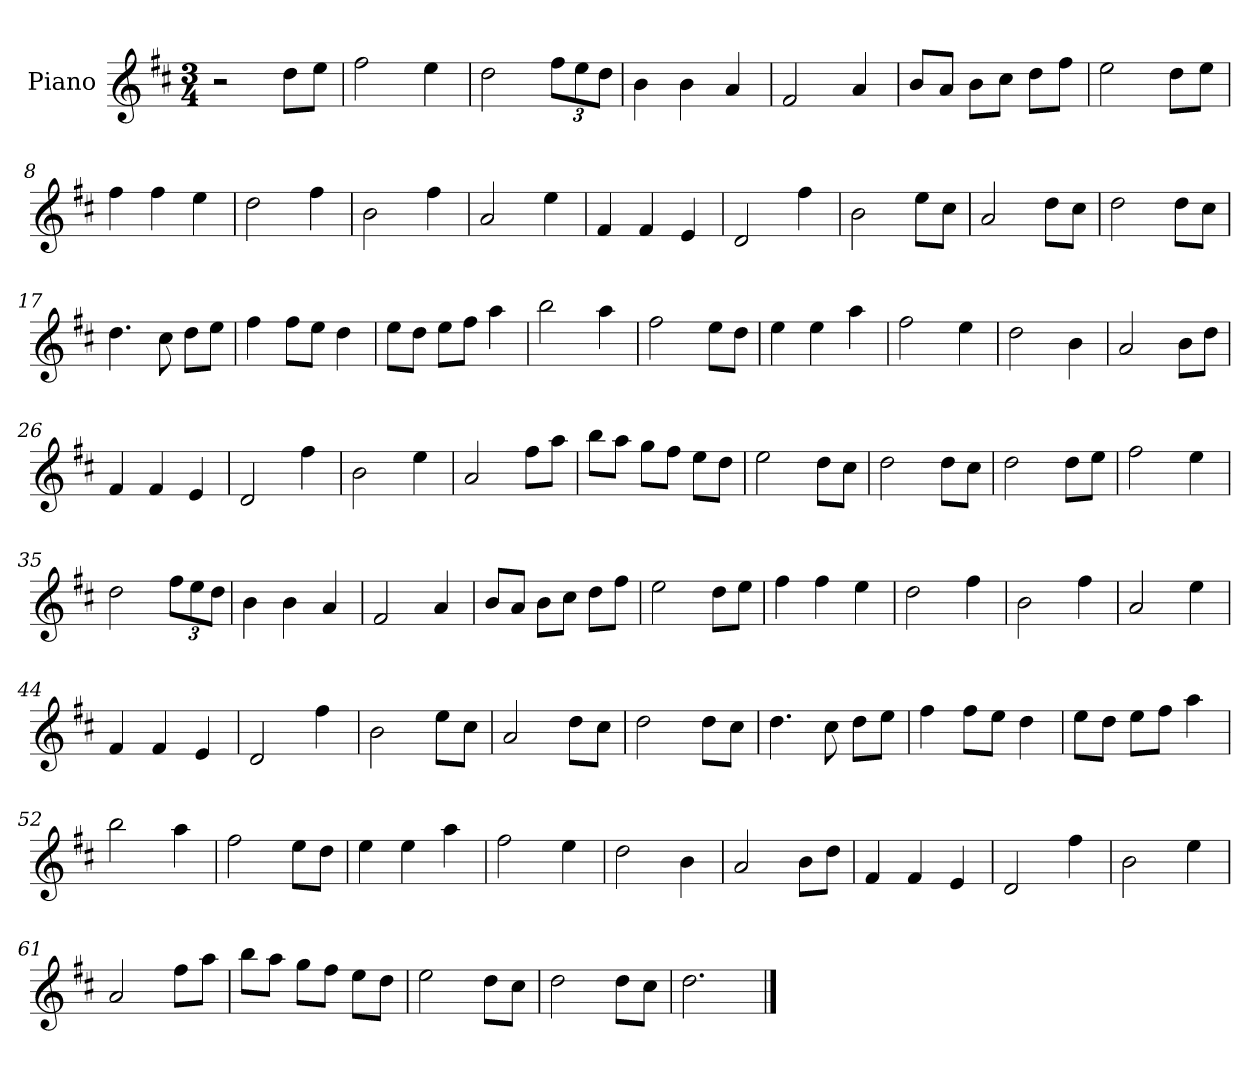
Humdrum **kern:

**kern
*part1
*staff1
*I"Piano
*I'Pno
*clefG2
*k[f#c#]
*M3/4
=1
2r
8dd\L
8ee\J
=2
2ff#\
4ee\
=3
2dd\
12ff#\L
12ee\
12dd\J
=4
4b\
4b\
4a/
=5
2f#/
4a/
=6
8b/L
8a/J
8b\L
8cc#\J
8dd\L
8ff#\J
=7
2ee\
8dd\L
8ee\J
=8
4ff#\
4ff#\
4ee\
=9
2dd\
4ff#\
=10
2b\
4ff#\
=11
2a/
4ee\
=12
4f#/
4f#/
4e/
=13
2d/
4ff#\
=14
2b\
8ee\L
8cc#\J
=15
2a/
8dd\L
8cc#\J
=16
2dd\
8dd\L
8cc#\J
=17
4.dd\
8cc#\
8dd\L
8ee\J
=18
4ff#\
8ff#\L
8ee\J
4dd\
=19
8ee\L
8dd\J
8ee\L
8ff#\J
4aa\
=20
2bb\
4aa\
=21
2ff#\
8ee\L
8dd\J
=22
4ee\
4ee\
4aa\
=23
2ff#\
4ee\
=24
2dd\
4b\
=25
2a/
8b\L
8dd\J
=26
4f#/
4f#/
4e/
=27
2d/
4ff#\
=28
2b\
4ee\
=29
2a/
8ff#\L
8aa\J
=30
8bb\L
8aa\J
8gg\L
8ff#\J
8ee\L
8dd\J
=31
2ee\
8dd\L
8cc#\J
=32
2dd\
8dd\L
8cc#\J
=33
2dd\
8dd\L
8ee\J
=34
2ff#\
4ee\
=35
2dd\
12ff#\L
12ee\
12dd\J
=36
4b\
4b\
4a/
=37
2f#/
4a/
=38
8b/L
8a/J
8b\L
8cc#\J
8dd\L
8ff#\J
=39
2ee\
8dd\L
8ee\J
=40
4ff#\
4ff#\
4ee\
=41
2dd\
4ff#\
=42
2b\
4ff#\
=43
2a/
4ee\
=44
4f#/
4f#/
4e/
=45
2d/
4ff#\
=46
2b\
8ee\L
8cc#\J
=47
2a/
8dd\L
8cc#\J
=48
2dd\
8dd\L
8cc#\J
=49
4.dd\
8cc#\
8dd\L
8ee\J
=50
4ff#\
8ff#\L
8ee\J
4dd\
=51
8ee\L
8dd\J
8ee\L
8ff#\J
4aa\
=52
2bb\
4aa\
=53
2ff#\
8ee\L
8dd\J
=54
4ee\
4ee\
4aa\
=55
2ff#\
4ee\
=56
2dd\
4b\
=57
2a/
8b\L
8dd\J
=58
4f#/
4f#/
4e/
=59
2d/
4ff#\
=60
2b\
4ee\
=61
2a/
8ff#\L
8aa\J
=62
8bb\L
8aa\J
8gg\L
8ff#\J
8ee\L
8dd\J
=63
2ee\
8dd\L
8cc#\J
=64
2dd\
8dd\L
8cc#\J
=65
2.dd\
==
*-
